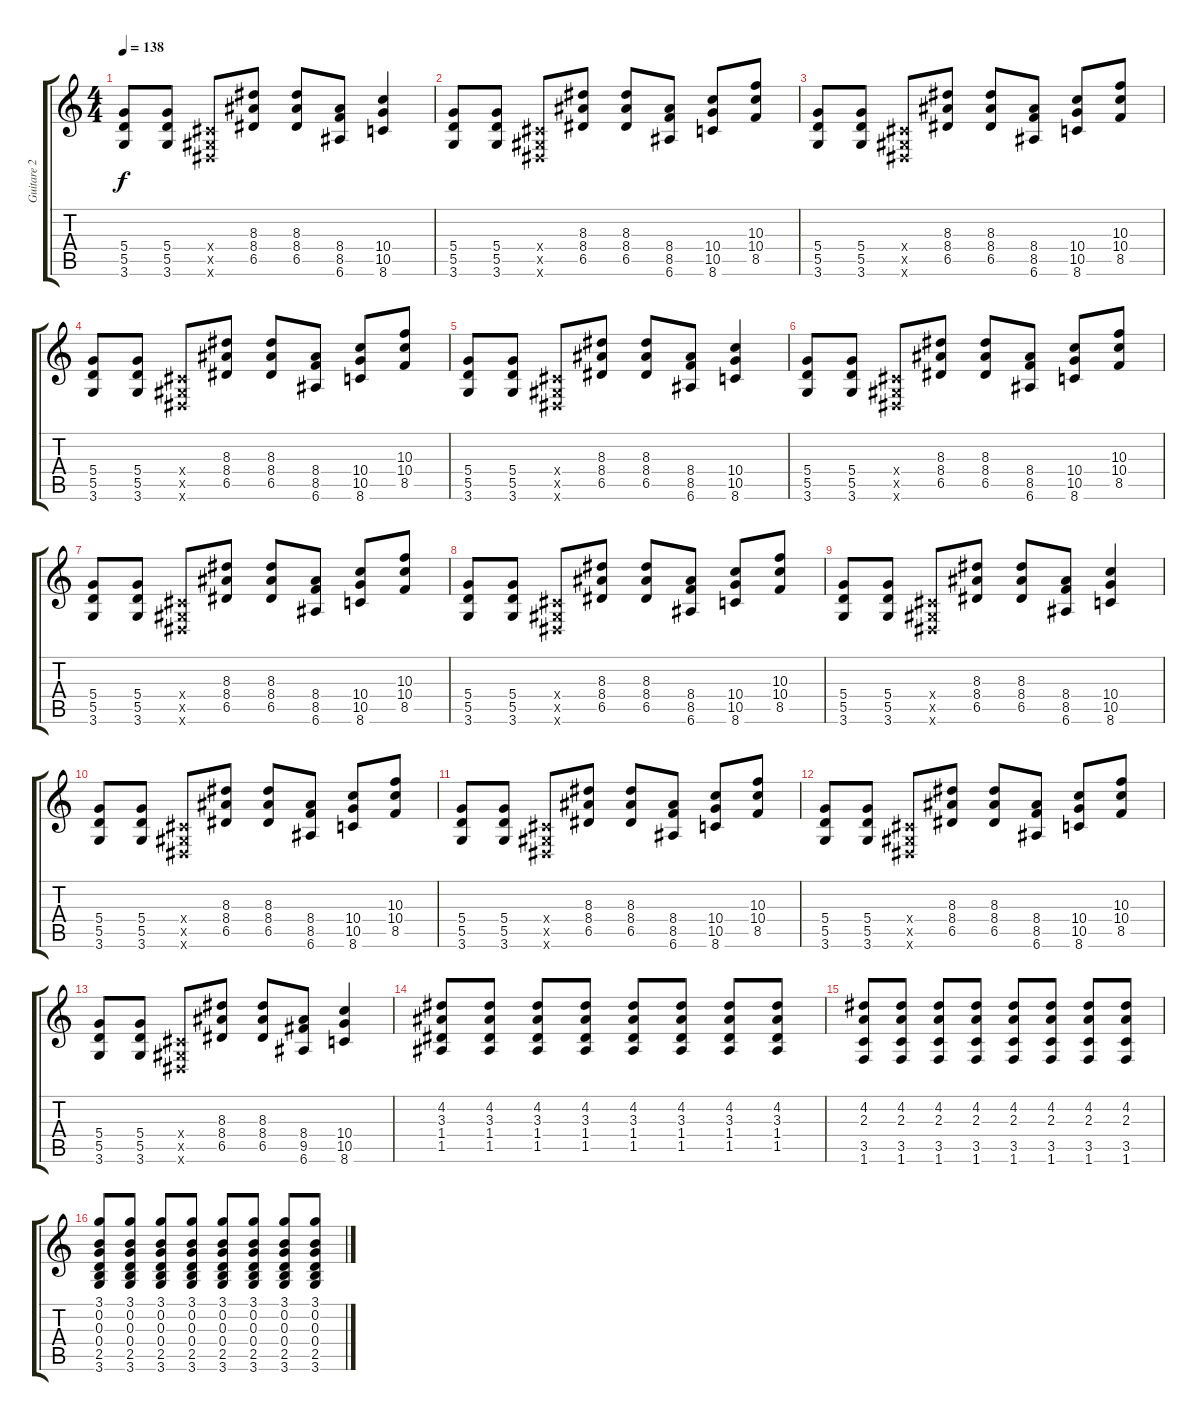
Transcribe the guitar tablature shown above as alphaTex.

\track ("Guitare 2" "Guitare 2") {instrument distortionguitar}
\staff {score tabs}
\tuning (E4 B3 G3 D3 A2 E2) {hide}
\ts (4 4)
\tempo 138
\clef g2
\ks c
(5.4 5.5 3.6).8{dy f} (5.4 5.5 3.6).8 (-1.4{x} -1.5{x} -1.6{x}).8 (8.3 8.4 6.5).8 (8.3 8.4 6.5).8 (8.4 8.5 6.6).8 (10.4 10.5 8.6).4 |
(5.4 5.5 3.6).8 (5.4 5.5 3.6).8 (-1.4{x} -1.5{x} -1.6{x}).8 (8.3 8.4 6.5).8 (8.3 8.4 6.5).8 (8.4 8.5 6.6).8 (10.4 10.5 8.6).8 (10.3 10.4 8.5).8 |
(5.4 5.5 3.6).8 (5.4 5.5 3.6).8 (-1.4{x} -1.5{x} -1.6{x}).8 (8.3 8.4 6.5).8 (8.3 8.4 6.5).8 (8.4 8.5 6.6).8 (10.4 10.5 8.6).8 (10.3 10.4 8.5).8 |
(5.4 5.5 3.6).8 (5.4 5.5 3.6).8 (-1.4{x} -1.5{x} -1.6{x}).8 (8.3 8.4 6.5).8 (8.3 8.4 6.5).8 (8.4 8.5 6.6).8 (10.4 10.5 8.6).8 (10.3 10.4 8.5).8 |
(5.4 5.5 3.6).8 (5.4 5.5 3.6).8 (-1.4{x} -1.5{x} -1.6{x}).8 (8.3 8.4 6.5).8 (8.3 8.4 6.5).8 (8.4 8.5 6.6).8 (10.4 10.5 8.6).4 |
(5.4 5.5 3.6).8 (5.4 5.5 3.6).8 (-1.4{x} -1.5{x} -1.6{x}).8 (8.3 8.4 6.5).8 (8.3 8.4 6.5).8 (8.4 8.5 6.6).8 (10.4 10.5 8.6).8 (10.3 10.4 8.5).8 |
(5.4 5.5 3.6).8 (5.4 5.5 3.6).8 (-1.4{x} -1.5{x} -1.6{x}).8 (8.3 8.4 6.5).8 (8.3 8.4 6.5).8 (8.4 8.5 6.6).8 (10.4 10.5 8.6).8 (10.3 10.4 8.5).8 |
(5.4 5.5 3.6).8 (5.4 5.5 3.6).8 (-1.4{x} -1.5{x} -1.6{x}).8 (8.3 8.4 6.5).8 (8.3 8.4 6.5).8 (8.4 8.5 6.6).8 (10.4 10.5 8.6).8 (10.3 10.4 8.5).8 |
(5.4 5.5 3.6).8 (5.4 5.5 3.6).8 (-1.4{x} -1.5{x} -1.6{x}).8 (8.3 8.4 6.5).8 (8.3 8.4 6.5).8 (8.4 8.5 6.6).8 (10.4 10.5 8.6).4 |
(5.4 5.5 3.6).8 (5.4 5.5 3.6).8 (-1.4{x} -1.5{x} -1.6{x}).8 (8.3 8.4 6.5).8 (8.3 8.4 6.5).8 (8.4 8.5 6.6).8 (10.4 10.5 8.6).8 (10.3 10.4 8.5).8 |
(5.4 5.5 3.6).8 (5.4 5.5 3.6).8 (-1.4{x} -1.5{x} -1.6{x}).8 (8.3 8.4 6.5).8 (8.3 8.4 6.5).8 (8.4 8.5 6.6).8 (10.4 10.5 8.6).8 (10.3 10.4 8.5).8 |
(5.4 5.5 3.6).8 (5.4 5.5 3.6).8 (-1.4{x} -1.5{x} -1.6{x}).8 (8.3 8.4 6.5).8 (8.3 8.4 6.5).8 (8.4 8.5 6.6).8 (10.4 10.5 8.6).8 (10.3 10.4 8.5).8 |
(5.4 5.5 3.6).8 (5.4 5.5 3.6).8 (-1.4{x} -1.5{x} -1.6{x}).8 (8.3 8.4 6.5).8 (8.3 8.4 6.5).8 (8.4 9.5 6.6).8 (10.4 10.5 8.6).4 |
(4.2 3.3 1.4 1.5).8 (4.2 3.3 1.4 1.5).8 (4.2 3.3 1.4 1.5).8 (4.2 3.3 1.4 1.5).8 (4.2 3.3 1.4 1.5).8 (4.2 3.3 1.4 1.5).8 (4.2 3.3 1.4 1.5).8 (4.2 3.3 1.4 1.5).8 |
(4.2 2.3 3.5 1.6).8 (4.2 2.3 3.5 1.6).8 (4.2 2.3 3.5 1.6).8 (4.2 2.3 3.5 1.6).8 (4.2 2.3 3.5 1.6).8 (4.2 2.3 3.5 1.6).8 (4.2 2.3 3.5 1.6).8 (4.2 2.3 3.5 1.6).8 |
(3.1 0.2 0.3 0.4 2.5 3.6).8 (3.1 0.2 0.3 0.4 2.5 3.6).8 (3.1 0.2 0.3 0.4 2.5 3.6).8 (3.1 0.2 0.3 0.4 2.5 3.6).8 (3.1 0.2 0.3 0.4 2.5 3.6).8 (3.1 0.2 0.3 0.4 2.5 3.6).8 (3.1 0.2 0.3 0.4 2.5 3.6).8 (3.1 0.2 0.3 0.4 2.5 3.6).8
